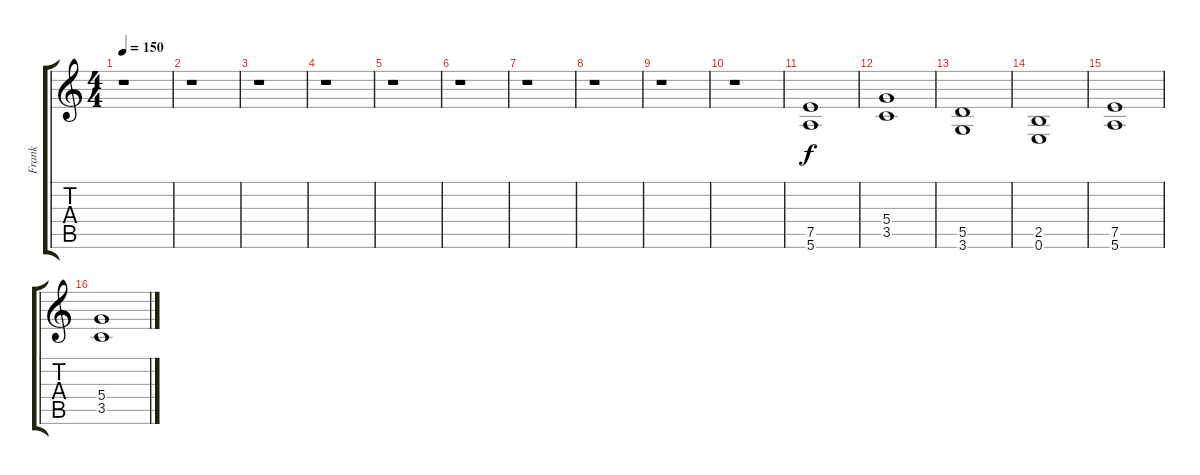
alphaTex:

\track ("Frank" "Frank") {instrument electricguitarjazz}
\staff {score tabs}
\tuning (E4 B3 G3 D3 A2 E2) {hide}
\ts (4 4)
\tempo 150
\clef g2
\ks c
r.1{dy f} |
r.1 |
r.1 |
r.1 |
r.1 |
r.1 |
r.1 |
r.1 |
r.1 |
r.1 |
(7.5 5.6).1{instrument overdrivenguitar} |
(5.4 3.5).1 |
(5.5 3.6).1 |
(2.5 0.6).1 |
(7.5 5.6).1 |
(5.4 3.5).1
